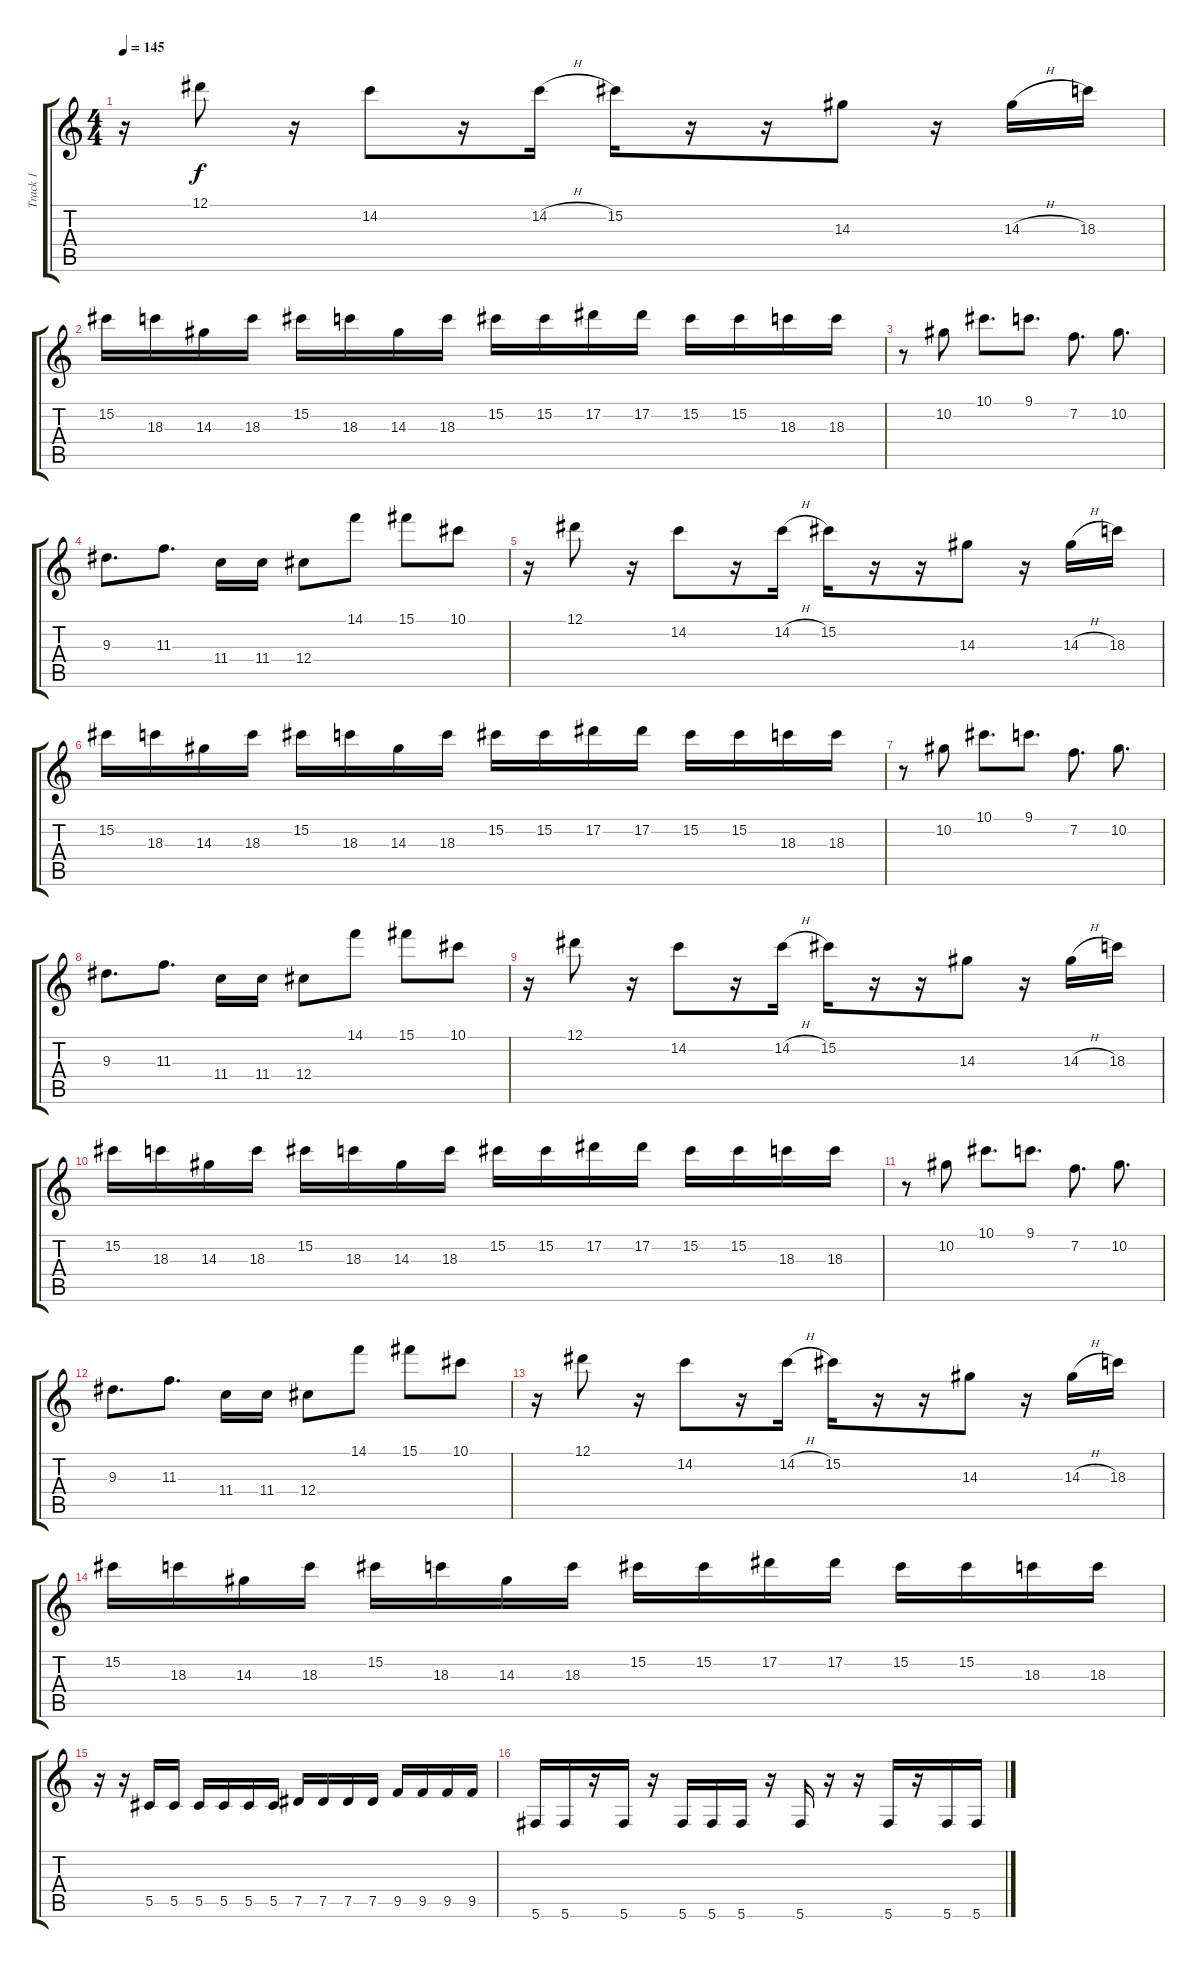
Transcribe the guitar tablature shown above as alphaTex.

\track ("Track 1" "Track 1") {instrument distortionguitar}
\staff {score tabs}
\tuning (Eb4 Bb3 Gb3 Db3 Ab2 Db2) {hide}
\ts (4 4)
\tempo 145
\clef g2
\ks c
r.16{dy f} 12.1.8 r.16 14.2.8 r.16 14.2{h}.16 15.2.16 r.16 r.16 14.3.8 r.16 14.3{h}.16 18.3.16 |
15.2.16 18.3.16 14.3.16 18.3.16 15.2.16 18.3.16 14.3.16 18.3.16 15.2.16 15.2.16 17.2.16 17.2.16 15.2.16 15.2.16 18.3.16 18.3.16 |
r.8 10.2.8 10.1.8{d} 9.1.8{d} 7.2.8{d} 10.2.8{d} |
9.3.8{d} 11.3.8{d} 11.4.16 11.4.16 12.4.8 14.1.8 15.1.8 10.1.8 |
r.16 12.1.8 r.16 14.2.8 r.16 14.2{h}.16 15.2.16 r.16 r.16 14.3.8 r.16 14.3{h}.16 18.3.16 |
15.2.16 18.3.16 14.3.16 18.3.16 15.2.16 18.3.16 14.3.16 18.3.16 15.2.16 15.2.16 17.2.16 17.2.16 15.2.16 15.2.16 18.3.16 18.3.16 |
r.8 10.2.8 10.1.8{d} 9.1.8{d} 7.2.8{d} 10.2.8{d} |
9.3.8{d} 11.3.8{d} 11.4.16 11.4.16 12.4.8 14.1.8 15.1.8 10.1.8 |
r.16 12.1.8 r.16 14.2.8 r.16 14.2{h}.16 15.2.16 r.16 r.16 14.3.8 r.16 14.3{h}.16 18.3.16 |
15.2.16 18.3.16 14.3.16 18.3.16 15.2.16 18.3.16 14.3.16 18.3.16 15.2.16 15.2.16 17.2.16 17.2.16 15.2.16 15.2.16 18.3.16 18.3.16 |
r.8 10.2.8 10.1.8{d} 9.1.8{d} 7.2.8{d} 10.2.8{d} |
9.3.8{d} 11.3.8{d} 11.4.16 11.4.16 12.4.8 14.1.8 15.1.8 10.1.8 |
r.16 12.1.8 r.16 14.2.8 r.16 14.2{h}.16 15.2.16 r.16 r.16 14.3.8 r.16 14.3{h}.16 18.3.16 |
15.2.16 18.3.16 14.3.16 18.3.16 15.2.16 18.3.16 14.3.16 18.3.16 15.2.16 15.2.16 17.2.16 17.2.16 15.2.16 15.2.16 18.3.16 18.3.16 |
r.16 r.16 5.5.16 5.5.16 5.5.16 5.5.16 5.5.16 5.5.16 7.5.16 7.5.16 7.5.16 7.5.16 9.5.16 9.5.16 9.5.16 9.5.16 |
5.6.16 5.6.16 r.16 5.6.16 r.16 5.6.16 5.6.16 5.6.16 r.16 5.6.16 r.16 r.16 5.6.16 r.16 5.6.16 5.6.16
